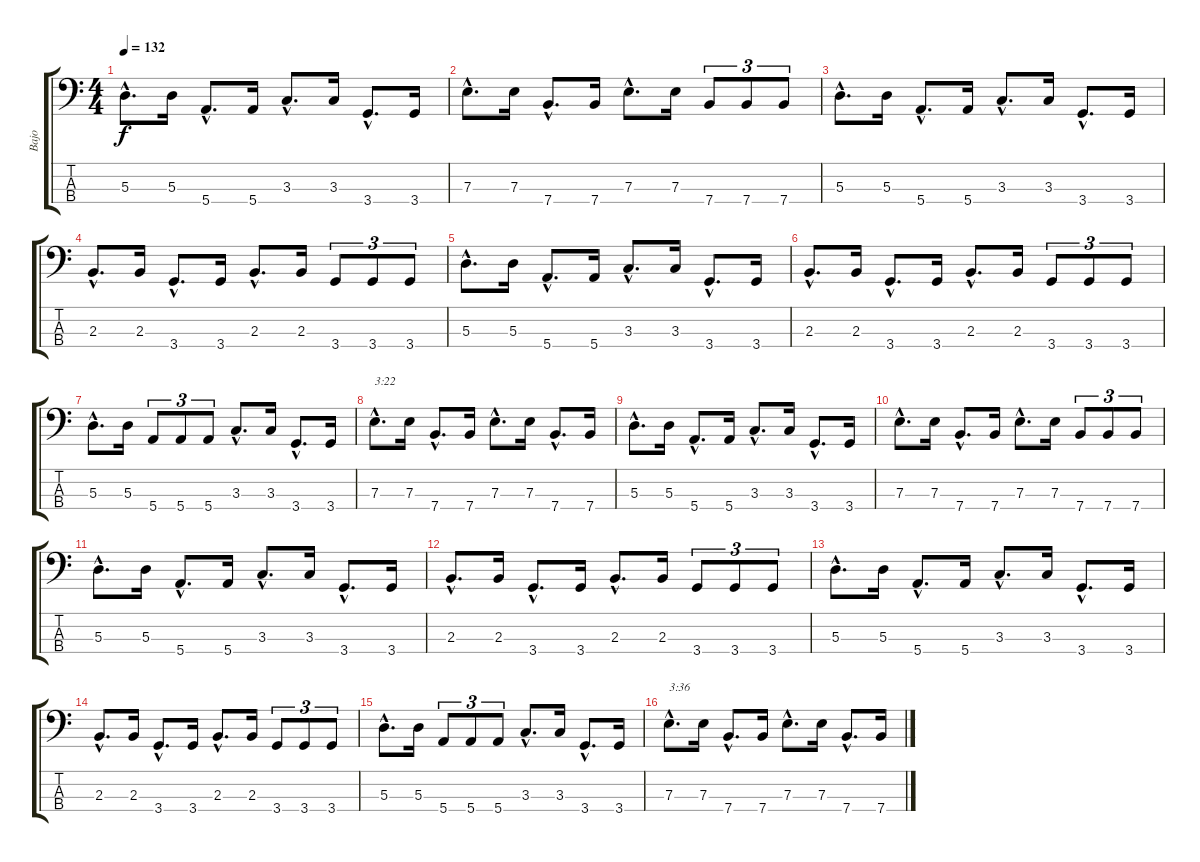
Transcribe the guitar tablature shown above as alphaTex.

\track ("Bajo" "Bajo") {instrument electricbassfinger}
\staff {score tabs}
\tuning (G2 D2 A1 E1) {hide}
\ts (4 4)
\tempo 132
\clef f4
\ks c
5.3{hac}.8{d dy f} 5.3.16 5.4{hac}.8{d} 5.4.16 3.3{hac}.8{d} 3.3.16 3.4{hac}.8{d} 3.4.16 |
7.3{hac}.8{d} 7.3.16 7.4{hac}.8{d} 7.4.16 7.3{hac}.8{d} 7.3.16 7.4.8{tu (3 2)} 7.4.8{tu (3 2)} 7.4.8{tu (3 2)} |
5.3{hac}.8{d} 5.3.16 5.4{hac}.8{d} 5.4.16 3.3{hac}.8{d} 3.3.16 3.4{hac}.8{d} 3.4.16 |
2.3{hac}.8{d} 2.3.16 3.4{hac}.8{d} 3.4.16 2.3{hac}.8{d} 2.3.16 3.4.8{tu (3 2)} 3.4.8{tu (3 2)} 3.4.8{tu (3 2)} |
5.3{hac}.8{d} 5.3.16 5.4{hac}.8{d} 5.4.16 3.3{hac}.8{d} 3.3.16 3.4{hac}.8{d} 3.4.16 |
2.3{hac}.8{d} 2.3.16 3.4{hac}.8{d} 3.4.16 2.3{hac}.8{d} 2.3.16 3.4.8{tu (3 2)} 3.4.8{tu (3 2)} 3.4.8{tu (3 2)} |
5.3{hac}.8{d} 5.3.16 5.4.8{tu (3 2)} 5.4.8{tu (3 2)} 5.4.8{tu (3 2)} 3.3{hac}.8{d} 3.3.16 3.4{hac}.8{d} 3.4.16 |
7.3{hac}.8{d txt "3:22"} 7.3.16 7.4{hac}.8{d} 7.4.16 7.3{hac}.8{d} 7.3.16 7.4{hac}.8{d} 7.4.16 |
5.3{hac}.8{d} 5.3.16 5.4{hac}.8{d} 5.4.16 3.3{hac}.8{d} 3.3.16 3.4{hac}.8{d} 3.4.16 |
7.3{hac}.8{d} 7.3.16 7.4{hac}.8{d} 7.4.16 7.3{hac}.8{d} 7.3.16 7.4.8{tu (3 2)} 7.4.8{tu (3 2)} 7.4.8{tu (3 2)} |
5.3{hac}.8{d} 5.3.16 5.4{hac}.8{d} 5.4.16 3.3{hac}.8{d} 3.3.16 3.4{hac}.8{d} 3.4.16 |
2.3{hac}.8{d} 2.3.16 3.4{hac}.8{d} 3.4.16 2.3{hac}.8{d} 2.3.16 3.4.8{tu (3 2)} 3.4.8{tu (3 2)} 3.4.8{tu (3 2)} |
5.3{hac}.8{d} 5.3.16 5.4{hac}.8{d} 5.4.16 3.3{hac}.8{d} 3.3.16 3.4{hac}.8{d} 3.4.16 |
2.3{hac}.8{d} 2.3.16 3.4{hac}.8{d} 3.4.16 2.3{hac}.8{d} 2.3.16 3.4.8{tu (3 2)} 3.4.8{tu (3 2)} 3.4.8{tu (3 2)} |
5.3{hac}.8{d} 5.3.16 5.4.8{tu (3 2)} 5.4.8{tu (3 2)} 5.4.8{tu (3 2)} 3.3{hac}.8{d} 3.3.16 3.4{hac}.8{d} 3.4.16 |
7.3{hac}.8{d txt "3:36"} 7.3.16 7.4{hac}.8{d} 7.4.16 7.3{hac}.8{d} 7.3.16 7.4{hac}.8{d} 7.4.16
